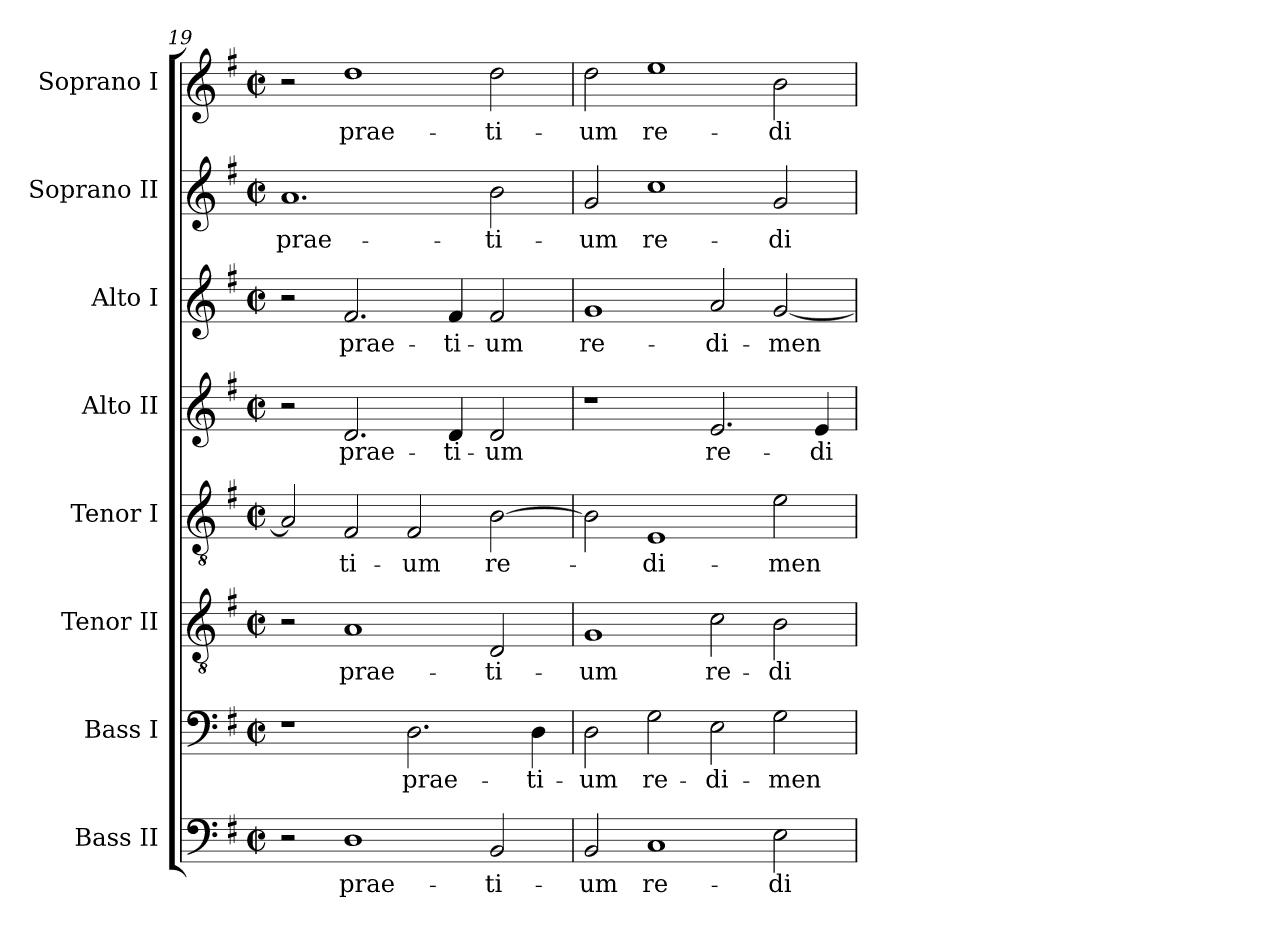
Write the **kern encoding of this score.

**kern	**text	**kern	**text	**kern	**text	**kern	**text	**kern	**text	**kern	**text	**kern	**text	**kern	**text
*part8	*part8	*part7	*part7	*part6	*part6	*part5	*part5	*part4	*part4	*part3	*part3	*part2	*part2	*part1	*part1
*staff8	*staff8	*staff7	*staff7	*staff6	*staff6	*staff5	*staff5	*staff4	*staff4	*staff3	*staff3	*staff2	*staff2	*staff1	*staff1
*I"Bass II	*	*I"Bass I	*	*I"Tenor II	*	*I"Tenor I	*	*I"Alto II	*	*I"Alto I	*	*I"Soprano II	*	*I"Soprano I	*
*I'BII	*	*I'BI	*	*I'TII	*	*I'TI	*	*I'AII	*	*I'AI	*	*	*	*	*
*clefF4	*	*clefF4	*	*clefGv2	*	*clefGv2	*	*clefG2	*	*clefG2	*	*clefG2	*	*clefG2	*
*k[f#]	*	*k[f#]	*	*k[f#]	*	*k[f#]	*	*k[f#]	*	*k[f#]	*	*k[f#]	*	*k[f#]	*
*G:	*	*G:	*	*G:	*	*G:	*	*G:	*	*G:	*	*G:	*	*G:	*
*M2/2	*	*M2/2	*	*M2/2	*	*M2/2	*	*M2/2	*	*M2/2	*	*M2/2	*	*M2/2	*
*met(c|)	*	*met(c|)	*	*met(c|)	*	*met(c|)	*	*met(c|)	*	*met(c|)	*	*met(c|)	*	*met(c|)	*
=19	=19	=19	=19	=19	=19	=19	=19	=19	=19	=19	=19	=19	=19	=19	=19
!	!	!	!	!	!	!	!	!	!	!	!	!	!LO:LY:b:color=#000000	!	!
2r	.	1r	.	2r	.	2Ai/]	.	2r	.	2r	.	1.ai	prae-	2r	.
!	!LO:LY:b:color=#000000	!	!	!	!	!	!	!	!	!	!	!	!	!	!
!	!	!	!	!	!LO:LY:b:color=#000000	!	!	!	!	!	!	!	!	!	!
!	!	!	!	!	!	!	!LO:LY:b:color=#000000	!	!	!	!	!	!	!	!
!	!	!	!	!	!	!	!	!	!LO:LY:b:color=#000000	!	!	!	!	!	!
!	!	!	!	!	!	!	!	!	!	!	!LO:LY:b:color=#000000	!	!	!	!
!	!	!	!	!	!	!	!	!	!	!	!	!	!	!	!LO:LY:b:color=#000000
1Di	prae-	.	.	1Ai	prae-	2F#i/	-ti-	2.di/	prae-	2.f#i/	prae-	.	.	1ddi	prae-
!	!	!	!LO:LY:b:color=#000000	!	!	!	!	!	!	!	!	!	!	!	!
!	!	!	!	!	!	!	!LO:LY:b:color=#000000	!	!	!	!	!	!	!	!
.	.	2.Di\	prae-	.	.	2F#i/	-um	.	.	.	.	.	.	.	.
!	!	!	!	!	!	!	!	!	!LO:LY:b:color=#000000	!	!	!	!	!	!
!	!	!	!	!	!	!	!	!	!	!	!LO:LY:b:color=#000000	!	!	!	!
.	.	.	.	.	.	.	.	4di/	-ti-	4f#i/	-ti-	.	.	.	.
!	!LO:LY:b:color=#000000	!	!	!	!	!	!	!	!	!	!	!	!	!	!
!	!	!	!	!	!LO:LY:b:color=#000000	!	!	!	!	!	!	!	!	!	!
!	!	!	!	!	!	!	!LO:LY:b:color=#000000	!	!	!	!	!	!	!	!
!	!	!	!	!	!	!	!	!	!LO:LY:b:color=#000000	!	!	!	!	!	!
!	!	!	!	!	!	!	!	!	!	!	!LO:LY:b:color=#000000	!	!	!	!
!	!	!	!	!	!	!	!	!	!	!	!	!	!LO:LY:b:color=#000000	!	!
!	!	!	!	!	!	!	!	!	!	!	!	!	!	!	!LO:LY:b:color=#000000
2BBi/	-ti-	.	.	2Di/	-ti-	[>2Bi\	re-	2di/	-um	2f#i/	-um	2bi\	-ti-	2ddi\	-ti-
!	!	!	!LO:LY:b:color=#000000	!	!	!	!	!	!	!	!	!	!	!	!
.	.	4Di\	-ti-	.	.	.	.	.	.	.	.	.	.	.	.
=20	=20	=20	=20	=20	=20	=20	=20	=20	=20	=20	=20	=20	=20	=20	=20
!	!LO:LY:b:color=#000000	!	!	!	!	!	!	!	!	!	!	!	!	!	!
!	!	!	!LO:LY:b:color=#000000	!	!	!	!	!	!	!	!	!	!	!	!
!	!	!	!	!	!LO:LY:b:color=#000000	!	!	!	!	!	!	!	!	!	!
!	!	!	!	!	!	!	!	!	!	!	!LO:LY:b:color=#000000	!	!	!	!
!	!	!	!	!	!	!	!	!	!	!	!	!	!LO:LY:b:color=#000000	!	!
!	!	!	!	!	!	!	!	!	!	!	!	!	!	!	!LO:LY:b:color=#000000
2BBi/	-um	2Di\	-um	1Gi	-um	2Bi\]	.	1r	.	1gi	re-	2gi/	-um	2ddi\	-um
!	!LO:LY:b:color=#000000	!	!	!	!	!	!	!	!	!	!	!	!	!	!
!	!	!	!LO:LY:b:color=#000000	!	!	!	!	!	!	!	!	!	!	!	!
!	!	!	!	!	!	!	!LO:LY:b:color=#000000	!	!	!	!	!	!	!	!
!	!	!	!	!	!	!	!	!	!	!	!	!	!LO:LY:b:color=#000000	!	!
!	!	!	!	!	!	!	!	!	!	!	!	!	!	!	!LO:LY:b:color=#000000
1Ci	re-	2Gi\	re-	.	.	1Ei	-di-	.	.	.	.	1cci	re-	1eei	re-
!	!	!	!LO:LY:b:color=#000000	!	!	!	!	!	!	!	!	!	!	!	!
!	!	!	!	!	!LO:LY:b:color=#000000	!	!	!	!	!	!	!	!	!	!
!	!	!	!	!	!	!	!	!	!LO:LY:b:color=#000000	!	!	!	!	!	!
!	!	!	!	!	!	!	!	!	!	!	!LO:LY:b:color=#000000	!	!	!	!
.	.	2Ei\	-di-	2ci\	re-	.	.	2.ei/	re-	2ai/	-di-	.	.	.	.
!	!LO:LY:b:color=#000000	!	!	!	!	!	!	!	!	!	!	!	!	!	!
!	!	!	!LO:LY:b:color=#000000	!	!	!	!	!	!	!	!	!	!	!	!
!	!	!	!	!	!LO:LY:b:color=#000000	!	!	!	!	!	!	!	!	!	!
!	!	!	!	!	!	!	!LO:LY:b:color=#000000	!	!	!	!	!	!	!	!
!	!	!	!	!	!	!	!	!	!	!	!LO:LY:b:color=#000000	!	!	!	!
!	!	!	!	!	!	!	!	!	!	!	!	!	!LO:LY:b:color=#000000	!	!
!	!	!	!	!	!	!	!	!	!	!	!	!	!	!	!LO:LY:b:color=#000000
2Ei\	-di-	2Gi\	-men-	2Bi\	-di-	2ei\	-men-	.	.	[<2gi/	-men-	2gi/	-di-	2bi\	-di-
!	!	!	!	!	!	!	!	!	!LO:LY:b:color=#000000	!	!	!	!	!	!
.	.	.	.	.	.	.	.	4ei/	-di-	.	.	.	.	.	.
=	=	=	=	=	=	=	=	=	=	=	=	=	=	=	=
*-	*-	*-	*-	*-	*-	*-	*-	*-	*-	*-	*-	*-	*-	*-	*-
